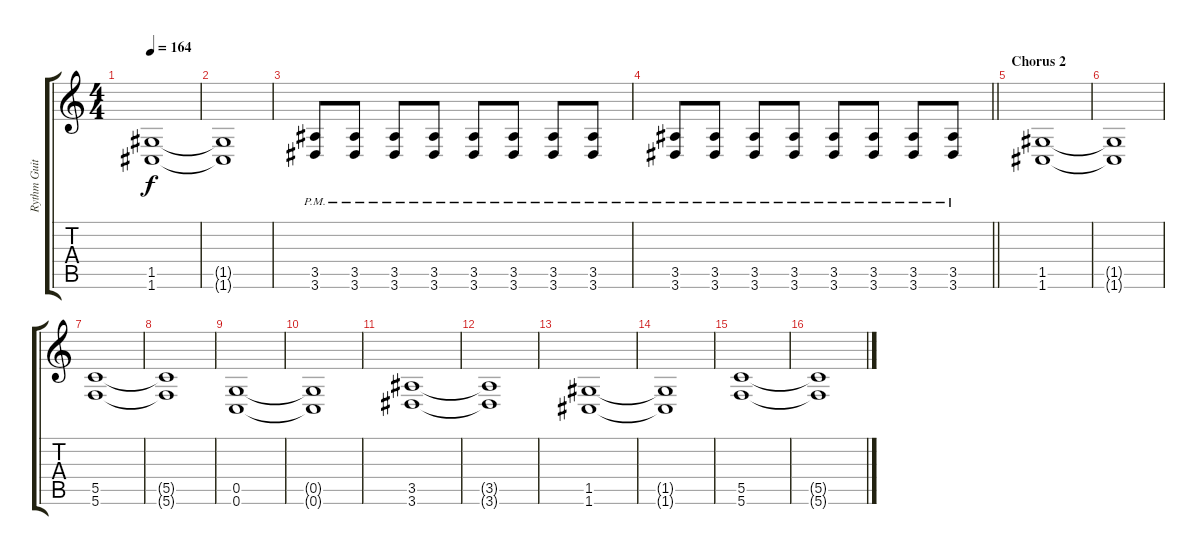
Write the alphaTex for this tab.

\track ("Rythm Guitar (Mätze)" "Rythm Guit") {instrument distortionguitar}
\staff {score tabs}
\tuning (D4 A3 F3 C3 G2 C2) {hide}
\ts (4 4)
\tempo 164
\clef g2
\ks c
(1.5 1.6).1{dy f} |
(1.5{t} 1.6{t}).1 |
(3.5{pm} 3.6{pm}).8 (3.5{pm} 3.6{pm}).8 (3.5{pm} 3.6{pm}).8 (3.5{pm} 3.6{pm}).8 (3.5{pm} 3.6{pm}).8 (3.5{pm} 3.6{pm}).8 (3.5{pm} 3.6{pm}).8 (3.5{pm} 3.6{pm}).8 |
\barLineRight lightlight
(3.5{pm} 3.6{pm}).8 (3.5{pm} 3.6{pm}).8 (3.5{pm} 3.6{pm}).8 (3.5{pm} 3.6{pm}).8 (3.5{pm} 3.6{pm}).8 (3.5{pm} 3.6{pm}).8 (3.5{pm} 3.6{pm}).8 (3.5{pm} 3.6{pm}).8 |
\section ("" "Chorus 2")
(1.5 1.6).1 |
(1.5{t} 1.6{t}).1 |
(5.5 5.6).1 |
(5.5{t} 5.6{t}).1 |
(0.5 0.6).1 |
(0.5{t} 0.6{t}).1 |
(3.5 3.6).1 |
(3.5{t} 3.6{t}).1 |
(1.5 1.6).1 |
(1.5{t} 1.6{t}).1 |
(5.5 5.6).1 |
(5.5{t} 5.6{t}).1
